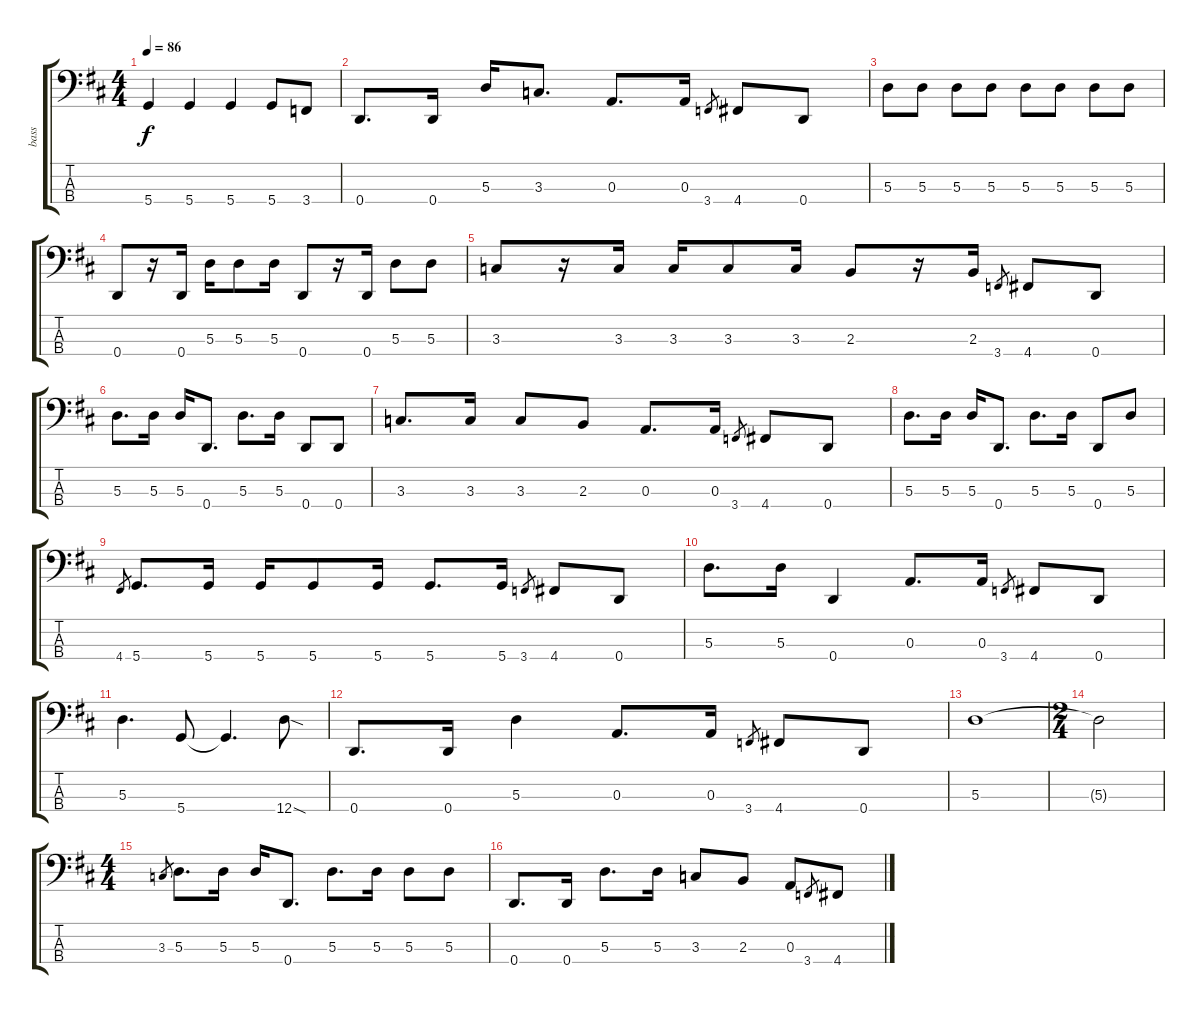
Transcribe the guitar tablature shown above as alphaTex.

\track ("bass" "bass") {instrument electricbassfinger}
\staff {score tabs}
\tuning (G2 D2 A1 D1) {hide}
\ts (4 4)
\tempo 86
\clef f4
\ks d
5.4.4{dy f} 5.4.4 5.4.4 5.4.8 3.4.8 |
0.4.8{d} 0.4.16 5.3.16 3.3.8{d} 0.3.8{d} 0.3.16 3.4.8{gr} 4.4.8 0.4.8 |
5.3.8 5.3.8 5.3.8 5.3.8 5.3.8 5.3.8 5.3.8 5.3.8 |
0.4.8 r.16 0.4.16 5.3.16 5.3.8 5.3.16 0.4.8 r.16 0.4.16 5.3.8 5.3.8 |
3.3.8 r.16 3.3.16 3.3.16 3.3.8 3.3.16 2.3.8 r.16 2.3.16 3.4.8{gr} 4.4.8 0.4.8 |
5.3.8{d} 5.3.16 5.3.16 0.4.8{d} 5.3.8{d} 5.3.16 0.4.8 0.4.8 |
3.3.8{d} 3.3.16 3.3.8 2.3.8 0.3.8{d} 0.3.16 3.4.8{gr} 4.4.8 0.4.8 |
5.3.8{d} 5.3.16 5.3.16 0.4.8{d} 5.3.8{d} 5.3.16 0.4.8 5.3.8 |
4.4.8{gr} 5.4.8{d} 5.4.16 5.4.16 5.4.8 5.4.16 5.4.8{d} 5.4.16 3.4.8{gr} 4.4.8 0.4.8 |
5.3.8{d} 5.3.16 0.4.4 0.3.8{d} 0.3.16 3.4.8{gr} 4.4.8 0.4.8 |
5.3.4{d} 5.4.8 5.4{t}.4{d} 12.4{sod}.8 |
0.4.8{d} 0.4.16 5.3.4 0.3.8{d} 0.3.16 3.4.8{gr} 4.4.8 0.4.8 |
5.3.1 |
\ts (2 4)
5.3{t}.2 |
\ts (4 4)
3.3.8{gr} 5.3.8{d} 5.3.16 5.3.16 0.4.8{d} 5.3.8{d} 5.3.16 5.3.8 5.3.8 |
0.4.8{d} 0.4.16 5.3.8{d} 5.3.16 3.3.8 2.3.8 0.3.8 3.4.8{gr} 4.4.8
